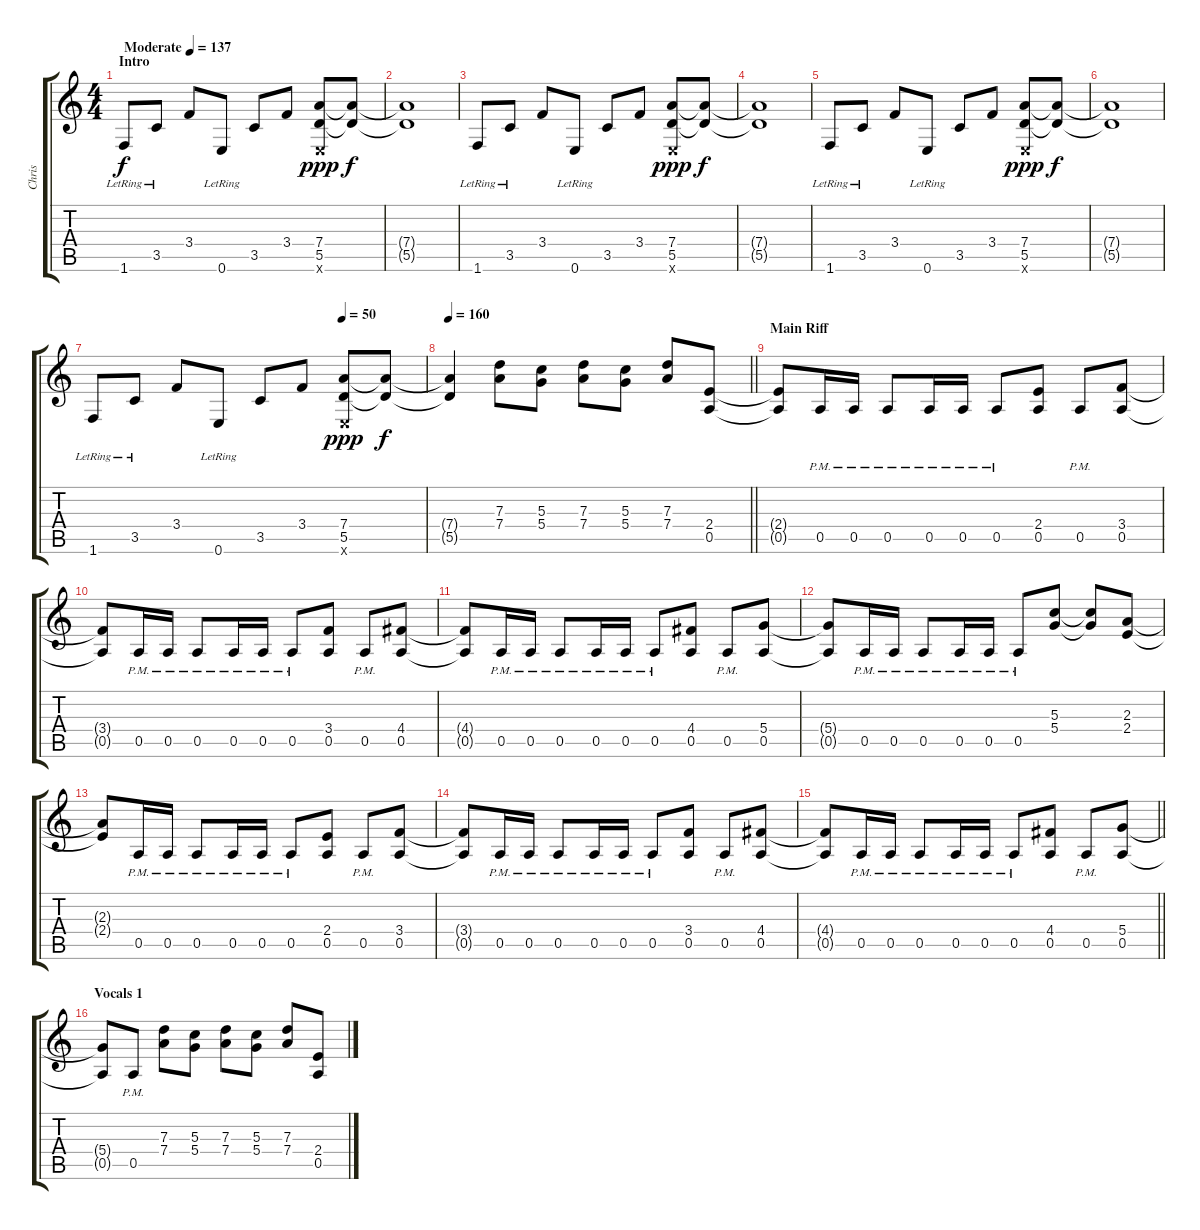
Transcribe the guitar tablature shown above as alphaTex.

\track ("Chris" "Chris") {instrument overdrivenguitar}
\staff {score tabs}
\tuning (E4 B3 G3 D3 A2 E2) {hide}
\ts (4 4)
\section ("" "Intro")
\tempo (137 "Moderate")
\clef g2
\ks c
1.6{lr}.8{dy f instrument overdrivenguitar} 3.5{lr}.8 3.4.8 0.6{lr}.8 3.5.8 3.4.8 (7.4 5.5 0.6{x}).8{dy ppp} (7.4{t} 5.5{t}).8{dy f} |
(7.4{t} 5.5{t}).1 |
1.6{lr}.8 3.5{lr}.8 3.4.8 0.6{lr}.8 3.5.8 3.4.8 (7.4 5.5 0.6{x}).8{dy ppp} (7.4{t} 5.5{t}).8{dy f} |
(7.4{t} 5.5{t}).1 |
1.6{lr}.8 3.5{lr}.8 3.4.8 0.6{lr}.8 3.5.8 3.4.8 (7.4 5.5 0.6{x}).8{dy ppp} (7.4{t} 5.5{t}).8{dy f} |
(7.4{t} 5.5{t}).1 |
\tempo (50 0.75)
1.6{lr}.8 3.5{lr}.8 3.4.8 0.6{lr}.8 3.5.8 3.4.8 (7.4 5.5 0.6{x}).8{dy ppp} (7.4{t} 5.5{t}).8{dy f} |
\tempo 165
\tempo 160
\barLineRight lightlight
(7.4{t} 5.5{t}).4 (7.3 7.4).8 (5.3 5.4).8 (7.3 7.4).8 (5.3 5.4).8 (7.3 7.4).8 (2.4 0.5).8 |
\section ("" "Main Riff")
(2.4{t} 0.5{t}).8 0.5{pm}.16 0.5{pm}.16 0.5{pm}.8 0.5{pm}.16 0.5{pm}.16 0.5{pm}.8 (2.4 0.5).8 0.5{pm}.8 (3.4 0.5).8 |
(3.4{t} 0.5{t}).8 0.5{pm}.16 0.5{pm}.16 0.5{pm}.8 0.5{pm}.16 0.5{pm}.16 0.5{pm}.8 (3.4 0.5).8 0.5{pm}.8 (4.4 0.5).8 |
(4.4{t} 0.5{t}).8 0.5{pm}.16 0.5{pm}.16 0.5{pm}.8 0.5{pm}.16 0.5{pm}.16 0.5{pm}.8 (4.4 0.5).8 0.5{pm}.8 (5.4 0.5).8 |
(5.4{t} 0.5{t}).8 0.5{pm}.16 0.5{pm}.16 0.5{pm}.8 0.5{pm}.16 0.5{pm}.16 0.5{pm}.8 (5.3 5.4).8 (5.3{t} 5.4{t}).8 (2.3 2.4).8 |
(2.3{t} 2.4{t}).8 0.5{pm}.16 0.5{pm}.16 0.5{pm}.8 0.5{pm}.16 0.5{pm}.16 0.5{pm}.8 (2.4 0.5).8 0.5{pm}.8 (3.4 0.5).8 |
(3.4{t} 0.5{t}).8 0.5{pm}.16 0.5{pm}.16 0.5{pm}.8 0.5{pm}.16 0.5{pm}.16 0.5{pm}.8 (3.4 0.5).8 0.5{pm}.8 (4.4 0.5).8 |
\barLineRight lightlight
(4.4{t} 0.5{t}).8 0.5{pm}.16 0.5{pm}.16 0.5{pm}.8 0.5{pm}.16 0.5{pm}.16 0.5{pm}.8 (4.4 0.5).8 0.5{pm}.8 (5.4 0.5).8 |
\section ("" "Vocals 1")
(5.4{t} 0.5{t}).8 0.5{pm}.8 (7.3 7.4).8 (5.3 5.4).8 (7.3 7.4).8 (5.3 5.4).8 (7.3 7.4).8 (2.4 0.5).8
